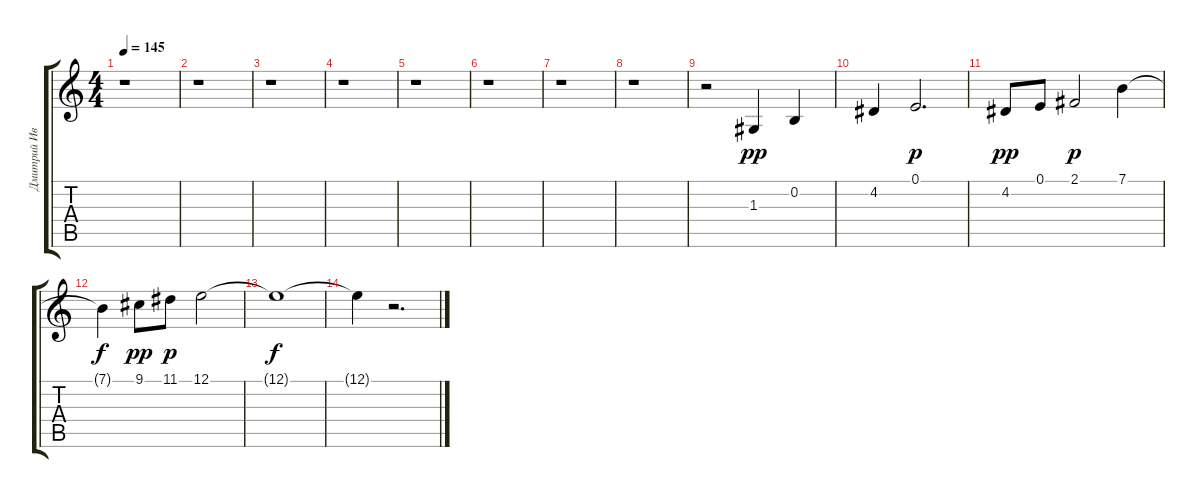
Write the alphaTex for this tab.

\track ("Дмитрий Иванов" "Дмитрий Ив") {instrument violin}
\staff {score tabs}
\tuning (E4 B3 G3 D3 A2 E2) {hide}
\ts (4 4)
\tempo 145
\clef g2
\ks c
r.1{dy pp} |
r.1 |
r.1 |
r.1 |
r.1 |
r.1 |
r.1 |
r.1 |
r.2 1.3.4 0.2.4 |
4.2.4 0.1.2{d dy p} |
4.2.8{dy pp} 0.1.8 2.1.2{dy p} 7.1.4 |
7.1{t}.4{dy f} 9.1.8{dy pp} 11.1.8{dy p} 12.1.2 |
12.1{t}.1{dy f} |
12.1{t}.4 r.2{d}
